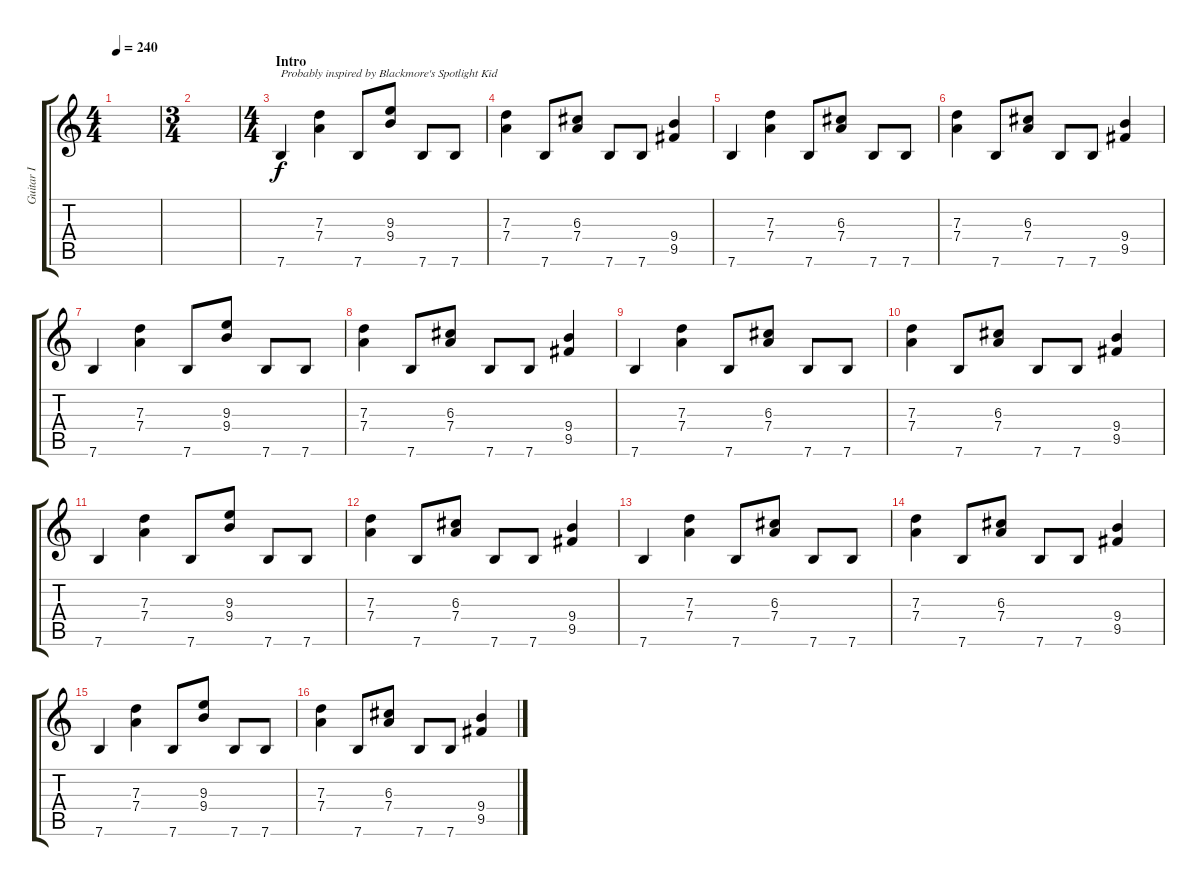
\track ("Guitar I" "Guitar I") {instrument overdrivenguitar}
\staff {score tabs}
\tuning (E4 B3 G3 D3 A2 E2) {hide}
\ts (4 4)
\tempo 240
\clef g2
\ks c
|
\ts (3 4)
|
\ts (4 4)
\section ("" "Intro")
7.6.4{txt "Probably inspired by Blackmore's Spotlight Kid"} (7.3 7.4).4 7.6.8 (9.3 9.4).8 7.6.8 7.6.8 |
(7.3 7.4).4 7.6.8 (6.3 7.4).8 7.6.8 7.6.8 (9.4 9.5).4 |
7.6.4 (7.3 7.4).4 7.6.8 (6.3 7.4).8 7.6.8 7.6.8 |
(7.3 7.4).4 7.6.8 (6.3 7.4).8 7.6.8 7.6.8 (9.4 9.5).4 |
7.6.4 (7.3 7.4).4 7.6.8 (9.3 9.4).8 7.6.8 7.6.8 |
(7.3 7.4).4 7.6.8 (6.3 7.4).8 7.6.8 7.6.8 (9.4 9.5).4 |
7.6.4 (7.3 7.4).4 7.6.8 (6.3 7.4).8 7.6.8 7.6.8 |
(7.3 7.4).4 7.6.8 (6.3 7.4).8 7.6.8 7.6.8 (9.4 9.5).4 |
7.6.4 (7.3 7.4).4 7.6.8 (9.3 9.4).8 7.6.8 7.6.8 |
(7.3 7.4).4 7.6.8 (6.3 7.4).8 7.6.8 7.6.8 (9.4 9.5).4 |
7.6.4 (7.3 7.4).4 7.6.8 (6.3 7.4).8 7.6.8 7.6.8 |
(7.3 7.4).4 7.6.8 (6.3 7.4).8 7.6.8 7.6.8 (9.4 9.5).4 |
7.6.4 (7.3 7.4).4 7.6.8 (9.3 9.4).8 7.6.8 7.6.8 |
(7.3 7.4).4 7.6.8 (6.3 7.4).8 7.6.8 7.6.8 (9.4 9.5).4
